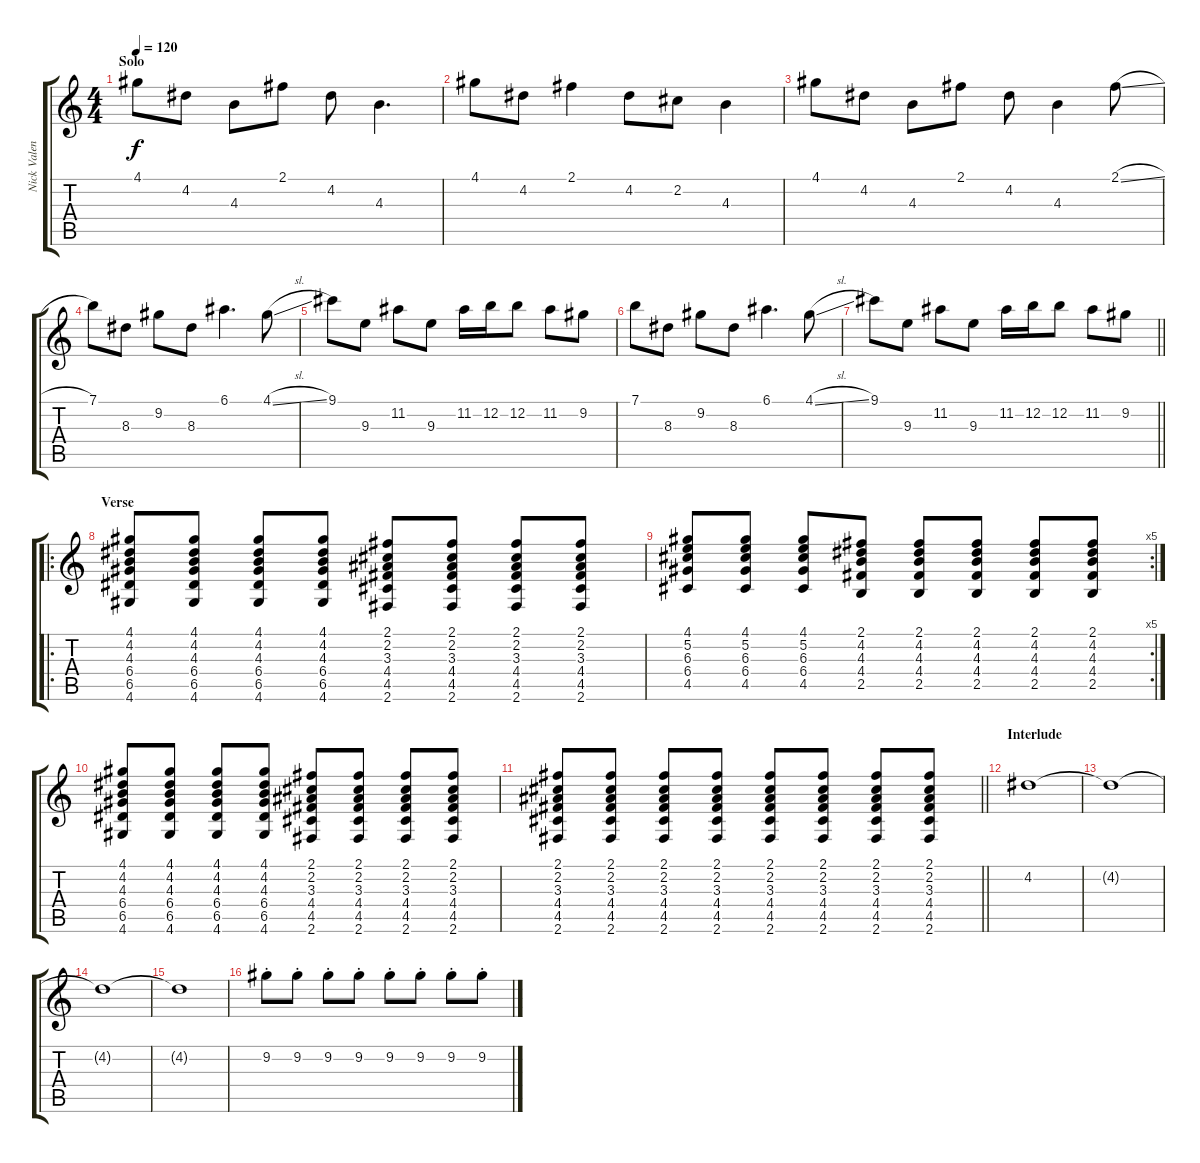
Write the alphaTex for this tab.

\track ("Nick Valensi" "Nick Valen") {instrument overdrivenguitar}
\staff {score tabs}
\tuning (E4 B3 G3 D3 A2 E2) {hide}
\ts (4 4)
\section ("" "Solo")
\tempo 120
\clef g2
\ks c
4.1.8{dy f} 4.2.8 4.3.8 2.1.8 4.2.8 4.3.4{d} |
4.1.8 4.2.8 2.1.4 4.2.8 2.2.8 4.3.4 |
4.1.8 4.2.8 4.3.8 2.1.8 4.2.8 4.3.4 2.1{sl}.8 |
7.1.8 8.3.8 9.2.8 8.3.8 6.1.4{d} 4.1{sl}.8 |
9.1.8 9.3.8 11.2.8 9.3.8 11.2.16 12.2.16 12.2.8 11.2.8 9.2.8 |
7.1.8 8.3.8 9.2.8 8.3.8 6.1.4{d} 4.1{sl}.8 |
\barLineRight lightlight
9.1.8 9.3.8 11.2.8 9.3.8 11.2.16 12.2.16 12.2.8 11.2.8 9.2.8 |
\ro
\section ("" "Verse")
(4.1 4.2 4.3 6.4 6.5 4.6).8 (4.1 4.2 4.3 6.4 6.5 4.6).8 (4.1 4.2 4.3 6.4 6.5 4.6).8 (4.1 4.2 4.3 6.4 6.5 4.6).8 (2.1 2.2 3.3 4.4 4.5 2.6).8 (2.1 2.2 3.3 4.4 4.5 2.6).8 (2.1 2.2 3.3 4.4 4.5 2.6).8 (2.1 2.2 3.3 4.4 4.5 2.6).8 |
\rc 5
(4.1 5.2 6.3 6.4 4.5).8 (4.1 5.2 6.3 6.4 4.5).8 (4.1 5.2 6.3 6.4 4.5).8 (2.1 4.2 4.3 4.4 2.5).8 (2.1 4.2 4.3 4.4 2.5).8 (2.1 4.2 4.3 4.4 2.5).8 (2.1 4.2 4.3 4.4 2.5).8 (2.1 4.2 4.3 4.4 2.5).8 |
(4.1 4.2 4.3 6.4 6.5 4.6).8 (4.1 4.2 4.3 6.4 6.5 4.6).8 (4.1 4.2 4.3 6.4 6.5 4.6).8 (4.1 4.2 4.3 6.4 6.5 4.6).8 (2.1 2.2 3.3 4.4 4.5 2.6).8 (2.1 2.2 3.3 4.4 4.5 2.6).8 (2.1 2.2 3.3 4.4 4.5 2.6).8 (2.1 2.2 3.3 4.4 4.5 2.6).8 |
\barLineRight lightlight
(2.1 2.2 3.3 4.4 4.5 2.6).8 (2.1 2.2 3.3 4.4 4.5 2.6).8 (2.1 2.2 3.3 4.4 4.5 2.6).8 (2.1 2.2 3.3 4.4 4.5 2.6).8 (2.1 2.2 3.3 4.4 4.5 2.6).8 (2.1 2.2 3.3 4.4 4.5 2.6).8 (2.1 2.2 3.3 4.4 4.5 2.6).8 (2.1 2.2 3.3 4.4 4.5 2.6).8 |
\section ("" "Interlude")
4.2.1 |
4.2{t}.1 |
4.2{t}.1 |
4.2{t}.1 |
9.2{st}.8 9.2{st}.8 9.2{st}.8 9.2{st}.8 9.2{st}.8 9.2{st}.8 9.2{st}.8 9.2{st}.8
